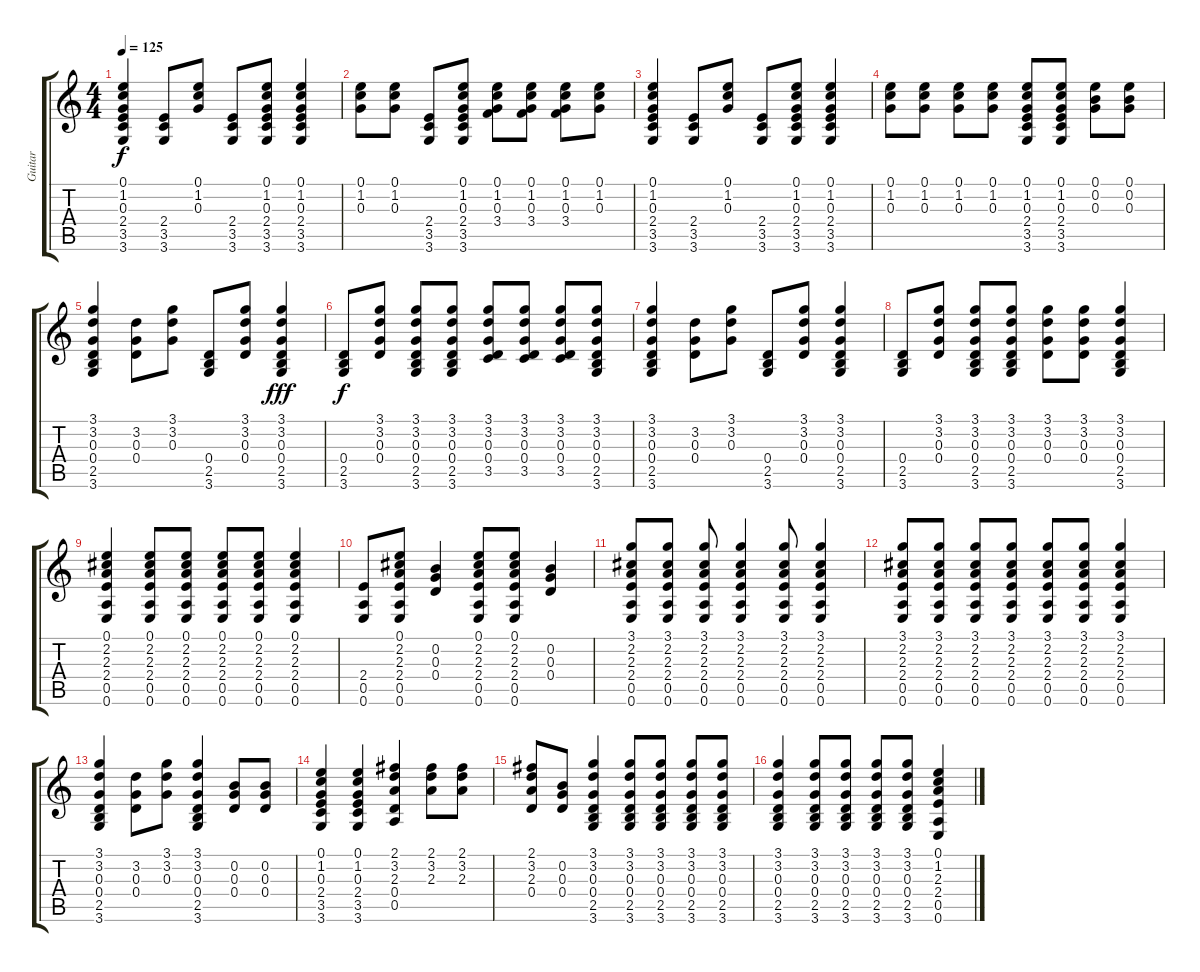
\track ("Guitar" "Guitar") {instrument acousticguitarsteel}
\staff {score tabs}
\tuning (E4 B3 G3 D3 A2 E2) {hide}
\ts (4 4)
\tempo 125
\clef g2
\ks c
(0.1 1.2 0.3 2.4 3.5 3.6).4{dy f} (2.4 3.5 3.6).8 (0.1 1.2 0.3).8 (2.4 3.5 3.6).8 (0.1 1.2 0.3 2.4 3.5 3.6).8 (0.1 1.2 0.3 2.4 3.5 3.6).4 |
(0.1 1.2 0.3).8 (0.1 1.2 0.3).8 (2.4 3.5 3.6).8 (0.1 1.2 0.3 2.4 3.5 3.6).8 (0.1 1.2 0.3 3.4).8 (0.1 1.2 0.3 3.4).8 (0.1 1.2 0.3 3.4).8 (0.1 1.2 0.3).8 |
(0.1 1.2 0.3 2.4 3.5 3.6).4 (2.4 3.5 3.6).8 (0.1 1.2 0.3).8 (2.4 3.5 3.6).8 (0.1 1.2 0.3 2.4 3.5 3.6).8 (0.1 1.2 0.3 2.4 3.5 3.6).4 |
(0.1 1.2 0.3).8 (0.1 1.2 0.3).8 (0.1 1.2 0.3).8 (0.1 1.2 0.3).8 (0.1 1.2 0.3 2.4 3.5 3.6).8 (0.1 1.2 0.3 2.4 3.5 3.6).8 (0.1 0.2 0.3).8 (0.1 0.2 0.3).8 |
(3.1 3.2 0.3 0.4 2.5 3.6).4 (3.2 0.3 0.4).8 (3.1 3.2 0.3).8 (0.4 2.5 3.6).8 (3.1 3.2 0.3 0.4).8 (3.1 3.2 0.3 0.4 2.5 3.6).4{dy fff} |
(0.4 2.5 3.6).8{dy f} (3.1 3.2 0.3 0.4).8 (3.1 3.2 0.3 0.4 2.5 3.6).8 (3.1 3.2 0.3 0.4 2.5 3.6).8 (3.1 3.2 0.3 0.4 3.5).8 (3.1 3.2 0.3 0.4 3.5).8 (3.1 3.2 0.3 0.4 3.5).8 (3.1 3.2 0.3 0.4 2.5 3.6).8 |
(3.1 3.2 0.3 0.4 2.5 3.6).4 (3.2 0.3 0.4).8 (3.1 3.2 0.3).8 (0.4 2.5 3.6).8 (3.1 3.2 0.3 0.4).8 (3.1 3.2 0.3 0.4 2.5 3.6).4 |
(0.4 2.5 3.6).8 (3.1 3.2 0.3 0.4).8 (3.1 3.2 0.3 0.4 2.5 3.6).8 (3.1 3.2 0.3 0.4 2.5 3.6).8 (3.1 3.2 0.3 0.4).8 (3.1 3.2 0.3 0.4).8 (3.1 3.2 0.3 0.4 2.5 3.6).4 |
(0.1 2.2 2.3 2.4 0.5 0.6).4 (0.1 2.2 2.3 2.4 0.5 0.6).8 (0.1 2.2 2.3 2.4 0.5 0.6).8 (0.1 2.2 2.3 2.4 0.5 0.6).8 (0.1 2.2 2.3 2.4 0.5 0.6).8 (0.1 2.2 2.3 2.4 0.5 0.6).4 |
(2.4 0.5 0.6).8 (0.1 2.2 2.3 2.4 0.5 0.6).8 (0.2 0.3 0.4).4 (0.1 2.2 2.3 2.4 0.5 0.6).8 (0.1 2.2 2.3 2.4 0.5 0.6).8 (0.2 0.3 0.4).4 |
(3.1 2.2 2.3 2.4 0.5 0.6).8 (3.1 2.2 2.3 2.4 0.5 0.6).8 (3.1 2.2 2.3 2.4 0.5 0.6).8 (3.1 2.2 2.3 2.4 0.5 0.6).4 (3.1 2.2 2.3 2.4 0.5 0.6).8 (3.1 2.2 2.3 2.4 0.5 0.6).4 |
(3.1 2.2 2.3 2.4 0.5 0.6).8 (3.1 2.2 2.3 2.4 0.5 0.6).8 (3.1 2.2 2.3 2.4 0.5 0.6).8 (3.1 2.2 2.3 2.4 0.5 0.6).8 (3.1 2.2 2.3 2.4 0.5 0.6).8 (3.1 2.2 2.3 2.4 0.5 0.6).8 (3.1 2.2 2.3 2.4 0.5 0.6).4 |
(3.1 3.2 0.3 0.4 2.5 3.6).4 (3.2 0.3 0.4).8 (3.1 3.2 0.3).8 (3.1 3.2 0.3 0.4 2.5 3.6).4 (0.2 0.3 0.4).8 (0.2 0.3 0.4).8 |
(0.1 1.2 0.3 2.4 3.5 3.6).4 (0.1 1.2 0.3 2.4 3.5 3.6).4 (2.1 3.2 2.3 0.4 0.5).4 (2.1 3.2 2.3).8 (2.1 3.2 2.3).8 |
(2.1 3.2 2.3 0.4).8 (0.2 0.3 0.4).8 (3.1 3.2 0.3 0.4 2.5 3.6).4 (3.1 3.2 0.3 0.4 2.5 3.6).8 (3.1 3.2 0.3 0.4 2.5 3.6).8 (3.1 3.2 0.3 0.4 2.5 3.6).8 (3.1 3.2 0.3 0.4 2.5 3.6).8 |
(3.1 3.2 0.3 0.4 2.5 3.6).4 (3.1 3.2 0.3 0.4 2.5 3.6).8 (3.1 3.2 0.3 0.4 2.5 3.6).8 (3.1 3.2 0.3 0.4 2.5 3.6).8 (3.1 3.2 0.3 0.4 2.5 3.6).8 (0.1 1.2 2.3 2.4 0.5 0.6).4
